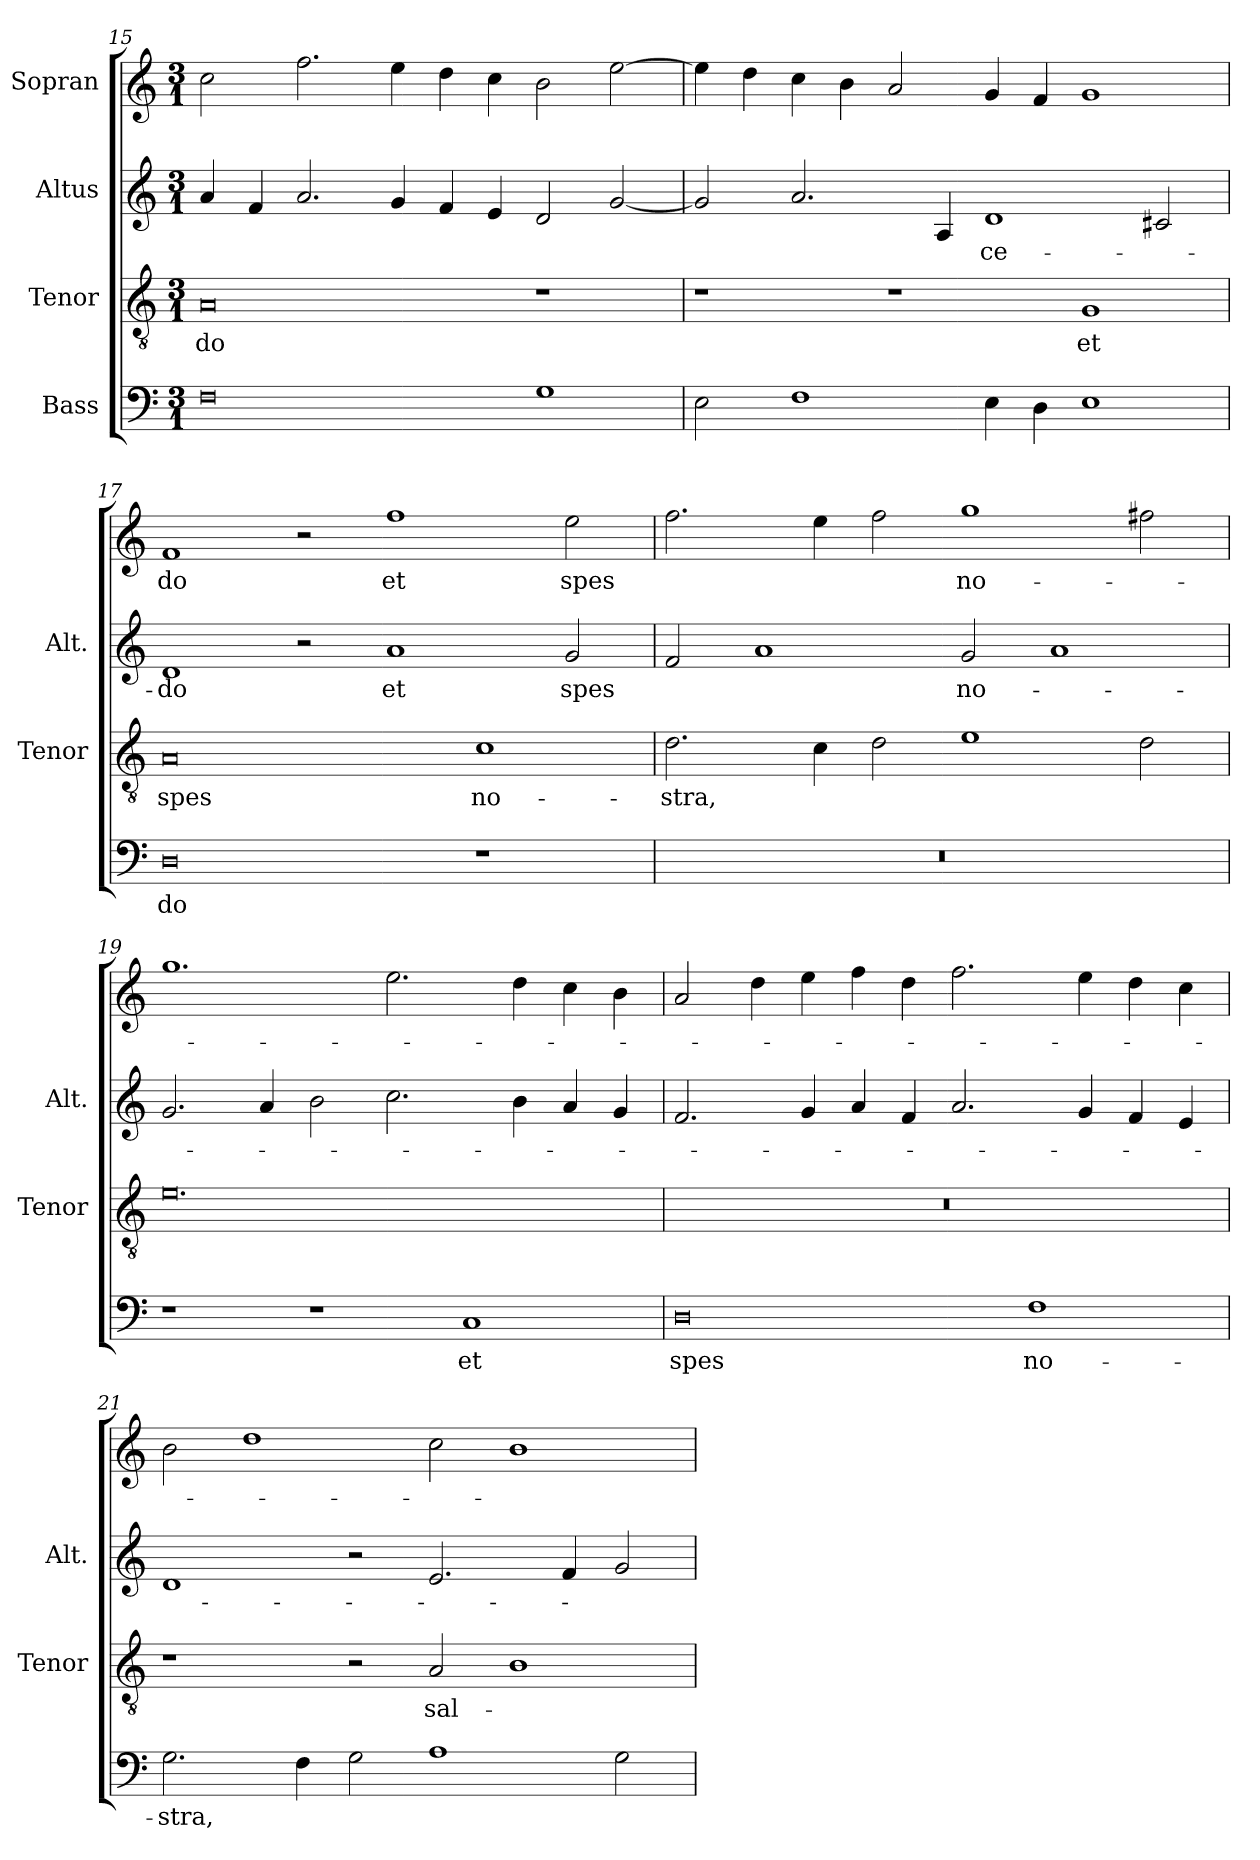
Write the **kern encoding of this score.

**kern	**text	**kern	**text	**kern	**text	**kern	**text
*part4	*part4	*part3	*part3	*part2	*part2	*part1	*part1
*staff4	*staff4	*staff3	*staff3	*staff2	*staff2	*staff1	*staff1
*I"Bass	*	*I"Tenor	*	*I"Altus	*	*I"Sopran	*
*	*	*I'Tenor	*	*I'Alt.	*	*	*
*clefF4	*	*clefGv2	*	*clefG2	*	*clefG2	*
*	*	*ITrd7c12	*	*	*	*	*
*k[]	*	*k[]	*	*k[]	*	*k[]	*
*C:	*	*C:	*	*C:	*	*C:	*
*M3/1	*	*M3/1	*	*M3/1	*	*M3/1	*
=15	=15	=15	=15	=15	=15	=15	=15
!	!	!	!LO:LY:b:color=#000000	!	!	!	!
0Fi	.	0AAi	-do	4ai/	.	2cci\	.
.	.	.	.	4fi/	.	.	.
.	.	.	.	2.ai/	.	2.ffi\	.
.	.	.	.	4gi/	.	4eei\	.
.	.	.	.	4fi/	.	4ddi\	.
.	.	.	.	4ei/	.	4cci\	.
1Gi	.	1r	.	2di/	.	2bi\	.
.	.	.	.	[<2gi/	.	[>2eei\	.
!!LO:PB:g=z
=16	=16	=16	=16	=16	=16	=16	=16
2Ei\	.	1r	.	2gi/]	.	4eei\]	.
.	.	.	.	.	.	4ddi\	.
1Fi	.	.	.	2.ai/	.	4cci\	.
.	.	.	.	.	.	4bi\	.
.	.	1r	.	.	.	2ai/	.
.	.	.	.	4Ai/	.	.	.
!	!	!	!	!	!LO:LY:b:color=#000000	!	!
4Ei\	.	.	.	1di	-ce-	4gi/	.
4Di\	.	.	.	.	.	4fi/	.
!	!	!	!LO:LY:b:color=#000000	!	!	!	!
1Ei	.	1GGi	et	.	.	1gi	.
.	.	.	.	2c#Xi/	.	.	.
=17	=17	=17	=17	=17	=17	=17	=17
!	!LO:LY:b:color=#000000	!	!	!	!	!	!
!	!	!	!LO:LY:b:color=#000000	!	!	!	!
!	!	!	!	!	!LO:LY:b:color=#000000	!	!
!	!	!	!	!	!	!	!LO:LY:b:color=#000000
0Di	-do	0AAi	spes	1di	-do	1fi	-do
.	.	.	.	2r	.	2r	.
!	!	!	!	!	!LO:LY:b:color=#000000	!	!
!	!	!	!	!	!	!	!LO:LY:b:color=#000000
.	.	.	.	1ai	et	1ffi	et
!	!	!	!LO:LY:b:color=#000000	!	!	!	!
1r	.	1Ci	no-	.	.	.	.
!	!	!	!	!	!LO:LY:b:color=#000000	!	!
!	!	!	!	!	!	!	!LO:LY:b:color=#000000
.	.	.	.	2gi/	spes	2eei\	spes
=18	=18	=18	=18	=18	=18	=18	=18
!LO:N:vis=1	!	!	!	!	!	!	!
!	!	!	!LO:LY:b:color=#000000	!	!	!	!
0.r	.	2.Di\	-stra,	2fi/	.	2.ffi\	.
.	.	.	.	1ai	.	.	.
.	.	4Ci\	.	.	.	4eei\	.
.	.	2Di\	.	.	.	2ffi\	.
!	!	!	!	!	!LO:LY:b:color=#000000	!	!
!	!	!	!	!	!	!	!LO:LY:b:color=#000000
.	.	1Ei	.	2gi/	no-	1ggi	no-
.	.	.	.	1ai	.	.	.
.	.	2Di\	.	.	.	2ff#Xi\	.
=19	=19	=19	=19	=19	=19	=19	=19
1r	.	0.Ei	.	2.gi/	.	1.ggi	.
.	.	.	.	4ai/	.	.	.
1r	.	.	.	2bi\	.	.	.
.	.	.	.	2.cci\	.	2.eei\	.
!	!LO:LY:b:color=#000000	!	!	!	!	!	!
1Ci	et	.	.	.	.	.	.
.	.	.	.	4bi\	.	4ddi\	.
.	.	.	.	4ai/	.	4cci\	.
.	.	.	.	4gi/	.	4bi\	.
=20	=20	=20	=20	=20	=20	=20	=20
!	!LO:LY:b:color=#000000	!LO:N:vis=1	!	!	!	!	!
0Di	spes	0.r	.	2.fi/	.	2ai/	.
.	.	.	.	.	.	4ddi\	.
.	.	.	.	4gi/	.	4eei\	.
.	.	.	.	4ai/	.	4ffi\	.
.	.	.	.	4fi/	.	4ddi\	.
.	.	.	.	2.ai/	.	2.ffi\	.
!	!LO:LY:b:color=#000000	!	!	!	!	!	!
1Fi	no-	.	.	.	.	.	.
.	.	.	.	4gi/	.	4eei\	.
.	.	.	.	4fi/	.	4ddi\	.
.	.	.	.	4ei/	.	4cci\	.
!!LO:LB:g=z
=21	=21	=21	=21	=21	=21	=21	=21
!	!LO:LY:b:color=#000000	!	!	!	!	!	!
2.Gi\	-stra,	1r	.	1di	.	2bi\	.
.	.	.	.	.	.	1ddi	.
4Fi\	.	.	.	.	.	.	.
2Gi\	.	2r	.	2r	.	.	.
!	!	!	!LO:LY:b:color=#000000	!	!	!	!
1Ai	.	2AAi/	sal-	2.ei/	.	2cci\	.
.	.	1BBi	.	.	.	1bi	.
.	.	.	.	4fi/	.	.	.
2Gi\	.	.	.	2gi/	.	.	.
=	=	=	=	=	=	=	=
*-	*-	*-	*-	*-	*-	*-	*-
